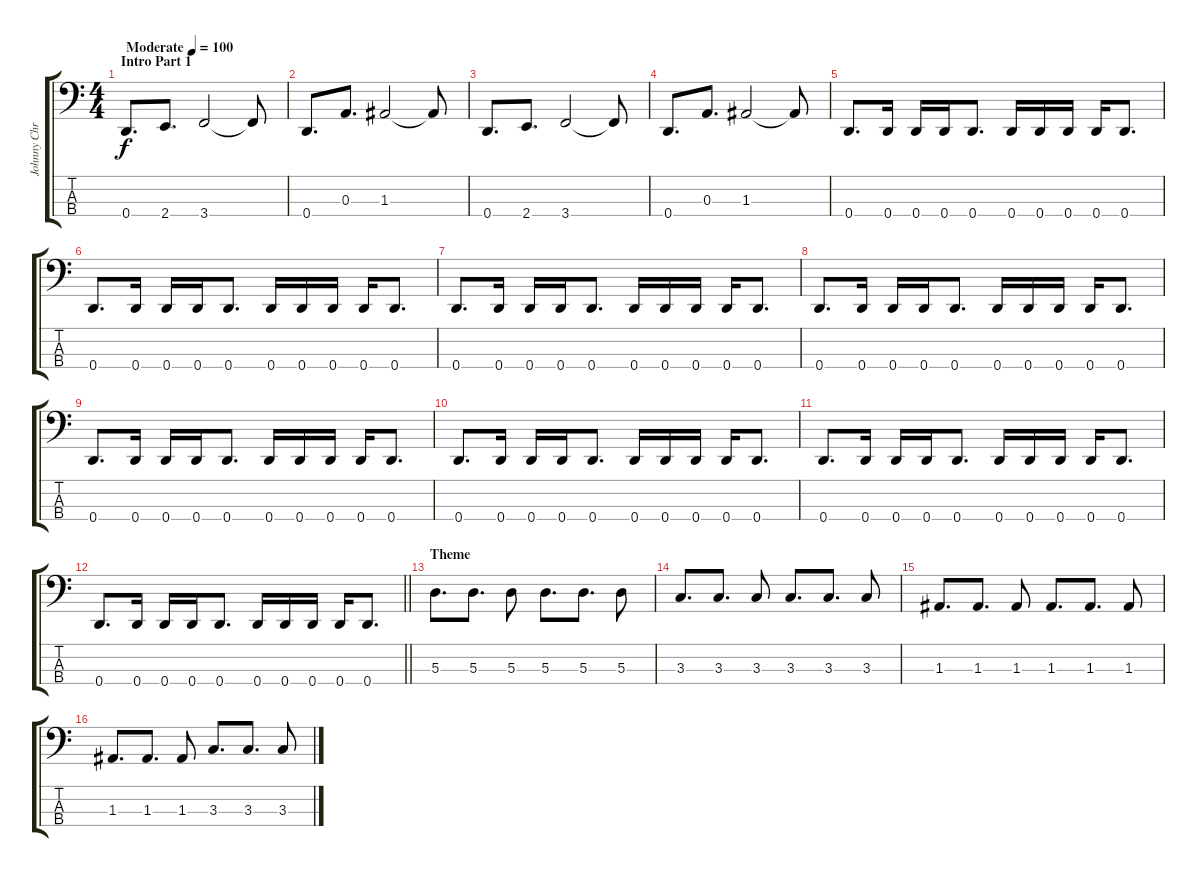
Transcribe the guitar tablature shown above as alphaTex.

\track ("Johnny Christ Bass" "Johnny Chr") {instrument electricbasspick}
\staff {score tabs}
\tuning (G2 D2 A1 D1) {hide}
\ts (4 4)
\section ("" "Intro Part 1")
\tempo (100 "Moderate")
\clef f4
\ks c
0.4.8{d dy f instrument electricbasspick} 2.4.8{d} 3.4.2 3.4{t}.8 |
0.4.8{d} 0.3.8{d} 1.3.2 1.3{t}.8 |
0.4.8{d} 2.4.8{d} 3.4.2 3.4{t}.8 |
0.4.8{d} 0.3.8{d} 1.3.2 1.3{t}.8 |
0.4.8{d} 0.4.16 0.4.16 0.4.16 0.4.8{d} 0.4.16 0.4.16 0.4.16 0.4.16 0.4.8{d} |
0.4.8{d} 0.4.16 0.4.16 0.4.16 0.4.8{d} 0.4.16 0.4.16 0.4.16 0.4.16 0.4.8{d} |
0.4.8{d} 0.4.16 0.4.16 0.4.16 0.4.8{d} 0.4.16 0.4.16 0.4.16 0.4.16 0.4.8{d} |
0.4.8{d} 0.4.16 0.4.16 0.4.16 0.4.8{d} 0.4.16 0.4.16 0.4.16 0.4.16 0.4.8{d} |
0.4.8{d} 0.4.16 0.4.16 0.4.16 0.4.8{d} 0.4.16 0.4.16 0.4.16 0.4.16 0.4.8{d} |
0.4.8{d} 0.4.16 0.4.16 0.4.16 0.4.8{d} 0.4.16 0.4.16 0.4.16 0.4.16 0.4.8{d} |
0.4.8{d} 0.4.16 0.4.16 0.4.16 0.4.8{d} 0.4.16 0.4.16 0.4.16 0.4.16 0.4.8{d} |
\barLineRight lightlight
0.4.8{d} 0.4.16 0.4.16 0.4.16 0.4.8{d} 0.4.16 0.4.16 0.4.16 0.4.16 0.4.8{d} |
\section ("" "Theme")
5.3.8{d} 5.3.8{d} 5.3.8 5.3.8{d} 5.3.8{d} 5.3.8 |
3.3.8{d} 3.3.8{d} 3.3.8 3.3.8{d} 3.3.8{d} 3.3.8 |
1.3.8{d} 1.3.8{d} 1.3.8 1.3.8{d} 1.3.8{d} 1.3.8 |
1.3.8{d} 1.3.8{d} 1.3.8 3.3.8{d} 3.3.8{d} 3.3.8
